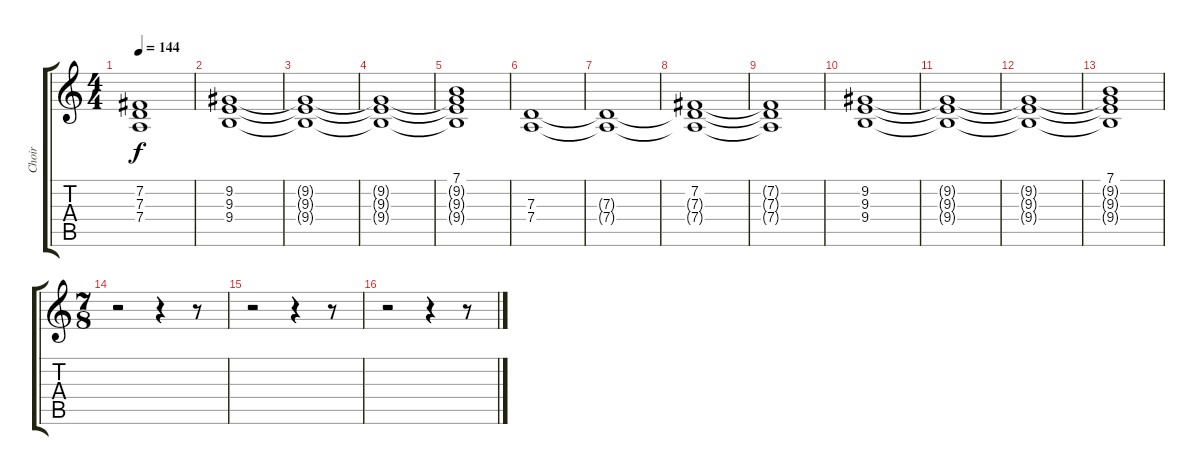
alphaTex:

\track ("Choir" "Choir") {instrument choiraahs}
\staff {score tabs}
\tuning (E4 B3 G3 D3 A2 E2) {hide}
\ts (4 4)
\tempo 144
\clef g2
\ks c
(7.2{t} 7.3{t} 7.4{t}).1{dy f} |
(9.2 9.3 9.4).1 |
(9.2{t} 9.3{t} 9.4{t}).1 |
(9.2{t} 9.3{t} 9.4{t}).1 |
(7.1 9.2{t} 9.3{t} 9.4{t}).1 |
\section ("" "")
(7.3 7.4).1 |
(7.3{t} 7.4{t}).1 |
(7.2 7.3{t} 7.4{t}).1 |
(7.2{t} 7.3{t} 7.4{t}).1 |
(9.2 9.3 9.4).1 |
(9.2{t} 9.3{t} 9.4{t}).1 |
(9.2{t} 9.3{t} 9.4{t}).1 |
(7.1 9.2{t} 9.3{t} 9.4{t}).1 |
\ts (7 8)
\section ("" "")
r.2 r.4 r.8 |
r.2 r.4 r.8 |
r.2 r.4 r.8
